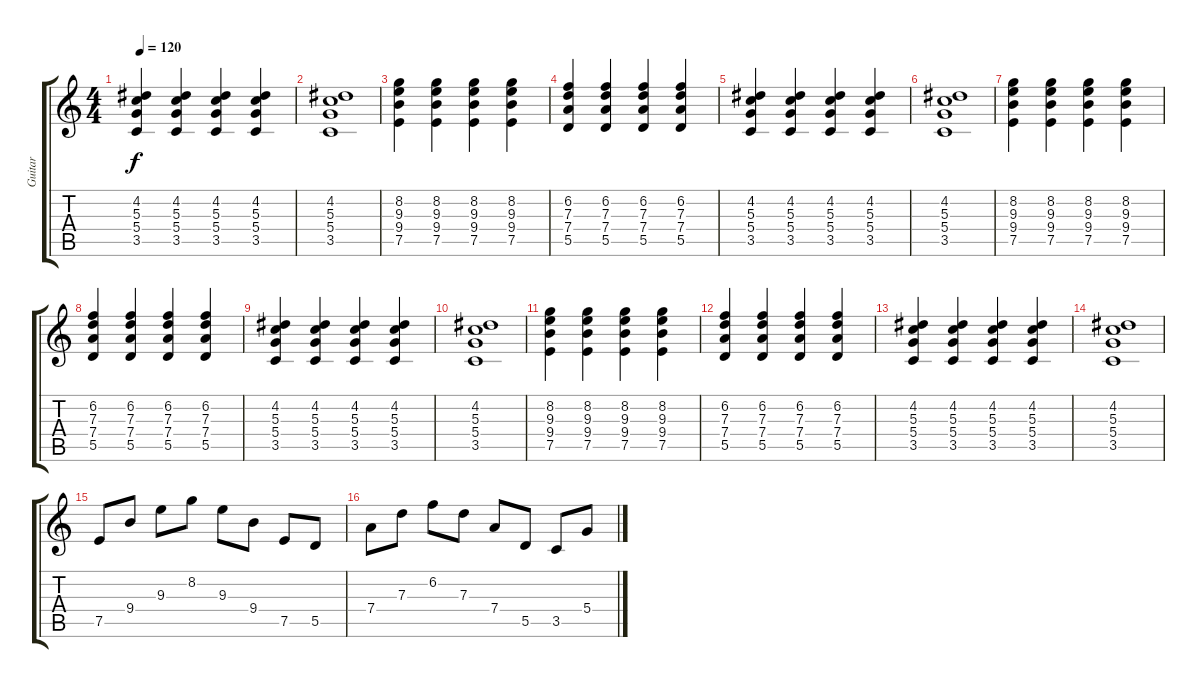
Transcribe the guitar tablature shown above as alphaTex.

\track ("Guitar" "Guitar") {instrument acousticguitarsteel}
\staff {score tabs}
\tuning (E4 B3 G3 D3 A2 E2) {hide}
\ts (4 4)
\tempo 120
\clef g2
\ks c
(4.2 5.3 5.4 3.5).4{dy f} (4.2 5.3 5.4 3.5).4 (4.2 5.3 5.4 3.5).4 (4.2 5.3 5.4 3.5).4 |
(4.2 5.3 5.4 3.5).1 |
(8.2 9.3 9.4 7.5).4 (8.2 9.3 9.4 7.5).4 (8.2 9.3 9.4 7.5).4 (8.2 9.3 9.4 7.5).4 |
(6.2 7.3 7.4 5.5).4 (6.2 7.3 7.4 5.5).4 (6.2 7.3 7.4 5.5).4 (6.2 7.3 7.4 5.5).4 |
(4.2 5.3 5.4 3.5).4 (4.2 5.3 5.4 3.5).4 (4.2 5.3 5.4 3.5).4 (4.2 5.3 5.4 3.5).4 |
(4.2 5.3 5.4 3.5).1 |
(8.2 9.3 9.4 7.5).4 (8.2 9.3 9.4 7.5).4 (8.2 9.3 9.4 7.5).4 (8.2 9.3 9.4 7.5).4 |
(6.2 7.3 7.4 5.5).4 (6.2 7.3 7.4 5.5).4 (6.2 7.3 7.4 5.5).4 (6.2 7.3 7.4 5.5).4 |
(4.2 5.3 5.4 3.5).4 (4.2 5.3 5.4 3.5).4 (4.2 5.3 5.4 3.5).4 (4.2 5.3 5.4 3.5).4 |
(4.2 5.3 5.4 3.5).1 |
(8.2 9.3 9.4 7.5).4 (8.2 9.3 9.4 7.5).4 (8.2 9.3 9.4 7.5).4 (8.2 9.3 9.4 7.5).4 |
(6.2 7.3 7.4 5.5).4 (6.2 7.3 7.4 5.5).4 (6.2 7.3 7.4 5.5).4 (6.2 7.3 7.4 5.5).4 |
(4.2 5.3 5.4 3.5).4 (4.2 5.3 5.4 3.5).4 (4.2 5.3 5.4 3.5).4 (4.2 5.3 5.4 3.5).4 |
(4.2 5.3 5.4 3.5).1 |
7.5.8 9.4.8 9.3.8 8.2.8 9.3.8 9.4.8 7.5.8 5.5.8 |
7.4.8 7.3.8 6.2.8 7.3.8 7.4.8 5.5.8 3.5.8 5.4.8
